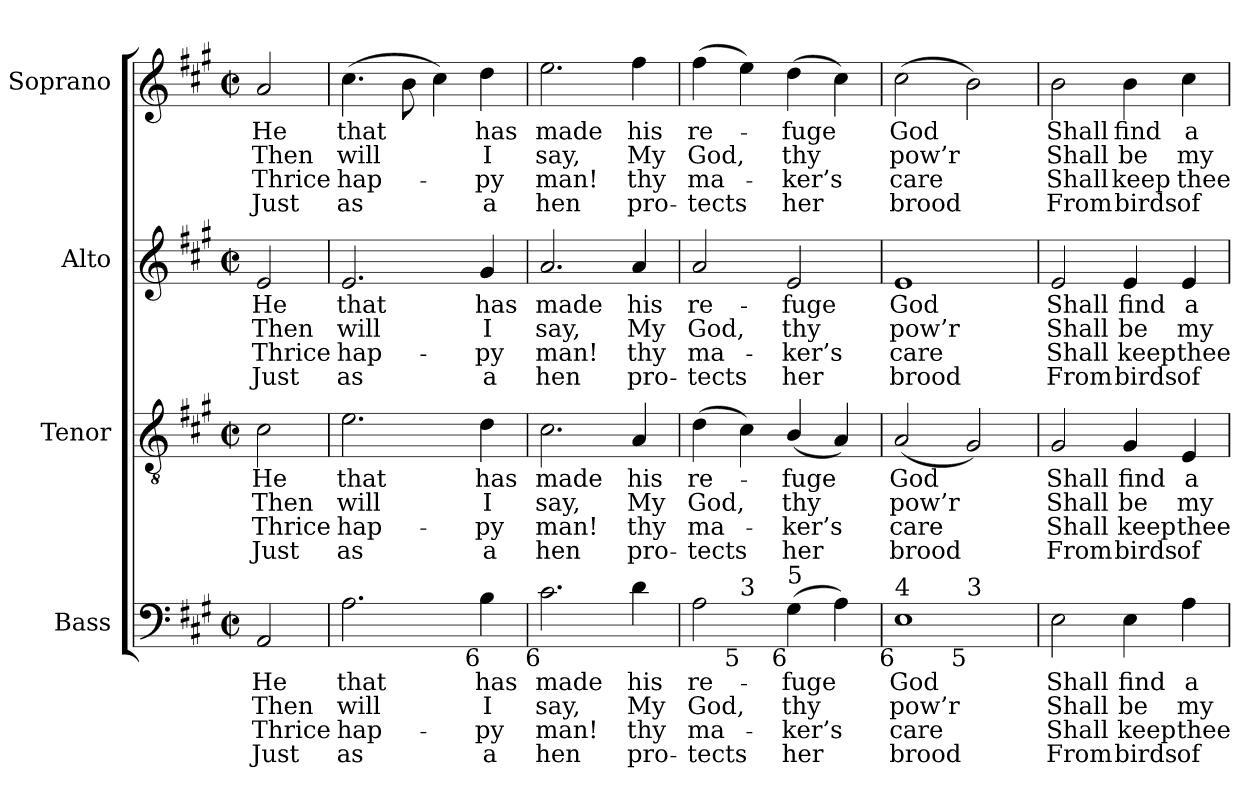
**kern	**text	**text	**text	**text	**kern	**text	**text	**text	**text	**kern	**text	**text	**text	**text	**kern	**text	**text	**text	**text
*part4	*part4	*part4	*part4	*part4	*part3	*part3	*part3	*part3	*part3	*part2	*part2	*part2	*part2	*part2	*part1	*part1	*part1	*part1	*part1
*staff4	*staff4	*staff4	*staff4	*staff4	*staff3	*staff3	*staff3	*staff3	*staff3	*staff2	*staff2	*staff2	*staff2	*staff2	*staff1	*staff1	*staff1	*staff1	*staff1
*I"Bass	*	*	*	*	*I"Tenor	*	*	*	*	*I"Alto	*	*	*	*	*I"Soprano	*	*	*	*
*I'B.	*	*	*	*	*I'T.	*	*	*	*	*I'A.	*	*	*	*	*I'S.	*	*	*	*
!!LO:PB:g=z
*clefF4	*	*	*	*	*clefGv2	*	*	*	*	*clefG2	*	*	*	*	*clefG2	*	*	*	*
*	*	*	*	*	*ITrd7c12	*	*	*	*	*	*	*	*	*	*	*	*	*	*
*k[f#c#g#]	*	*	*	*	*k[f#c#g#]	*	*	*	*	*k[f#c#g#]	*	*	*	*	*k[f#c#g#]	*	*	*	*
*A:	*	*	*	*	*A:	*	*	*	*	*A:	*	*	*	*	*A:	*	*	*	*
*M2/2	*	*	*	*	*M2/2	*	*	*	*	*M2/2	*	*	*	*	*M2/2	*	*	*	*
*met(c|)	*	*	*	*	*met(c|)	*	*	*	*	*met(c|)	*	*	*	*	*met(c|)	*	*	*	*
=	=	=	=	=	=	=	=	=	=	=	=	=	=	=	=	=	=	=	=
!	!LO:LY:b:color=#000000	!LO:LY:b:color=#000000	!LO:LY:b:color=#000000	!LO:LY:b:color=#000000	!	!	!	!	!	!	!	!	!	!	!	!	!	!	!
!	!	!	!	!	!	!LO:LY:b:color=#000000	!LO:LY:b:color=#000000	!LO:LY:b:color=#000000	!LO:LY:b:color=#000000	!	!	!	!	!	!	!	!	!	!
!	!	!	!	!	!	!	!	!	!	!	!LO:LY:b:color=#000000	!LO:LY:b:color=#000000	!LO:LY:b:color=#000000	!LO:LY:b:color=#000000	!	!	!	!	!
!	!	!	!	!	!	!	!	!	!	!	!	!	!	!	!	!LO:LY:b:color=#000000	!LO:LY:b:color=#000000	!LO:LY:b:color=#000000	!LO:LY:b:color=#000000
2AAi/	He	Then	Thrice	Just	2C#i\	He	Then	Thrice	Just	2ei/	He	Then	Thrice	Just	2ai/	He	Then	Thrice	Just
=1	=1	=1	=1	=1	=1	=1	=1	=1	=1	=1	=1	=1	=1	=1	=1	=1	=1	=1	=1
!	!LO:LY:b:color=#000000	!LO:LY:b:color=#000000	!LO:LY:b:color=#000000	!LO:LY:b:color=#000000	!	!	!	!	!	!	!	!	!	!	!	!	!	!	!
!	!	!	!	!	!	!LO:LY:b:color=#000000	!LO:LY:b:color=#000000	!LO:LY:b:color=#000000	!LO:LY:b:color=#000000	!	!	!	!	!	!	!	!	!	!
!	!	!	!	!	!	!	!	!	!	!	!LO:LY:b:color=#000000	!LO:LY:b:color=#000000	!LO:LY:b:color=#000000	!LO:LY:b:color=#000000	!	!	!	!	!
!	!	!	!	!	!	!	!	!	!	!	!	!	!	!	!	!LO:LY:b:color=#000000	!LO:LY:b:color=#000000	!LO:LY:b:color=#000000	!LO:LY:b:color=#000000
2.Ai\	that	will	hap-	-as	2.Ei\	that	will	hap-	-as	2.ei/	that	will	hap-	-as	(4.cc#i\	that	will	hap-	-as
.	.	.	.	.	.	.	.	.	.	.	.	.	.	.	8bi\	.	.	.	.
.	.	.	.	.	.	.	.	.	.	.	.	.	.	.	4cc#i\)	.	.	.	.
!	!LO:LY:b:color=#000000	!LO:LY:b:color=#000000	!LO:LY:b:color=#000000	!LO:LY:b:color=#000000	!	!	!	!	!	!	!	!	!	!	!	!	!	!	!
!	!	!	!	!	!	!LO:LY:b:color=#000000	!LO:LY:b:color=#000000	!LO:LY:b:color=#000000	!LO:LY:b:color=#000000	!	!	!	!	!	!	!	!	!	!
!	!	!	!	!	!	!	!	!	!	!	!LO:LY:b:color=#000000	!LO:LY:b:color=#000000	!LO:LY:b:color=#000000	!LO:LY:b:color=#000000	!	!	!	!	!
!LO:TX:b:rj:t=6	!	!	!	!	!	!	!	!	!	!	!	!	!	!	!	!	!	!	!
!	!	!	!	!	!	!	!	!	!	!	!	!	!	!	!	!LO:LY:b:color=#000000	!LO:LY:b:color=#000000	!LO:LY:b:color=#000000	!LO:LY:b:color=#000000
4Bi\	has	I	py	a	4Di\	has	I	py	a	4g#i/	has	I	py	a	4ddi\	has	I	py	a
=2	=2	=2	=2	=2	=2	=2	=2	=2	=2	=2	=2	=2	=2	=2	=2	=2	=2	=2	=2
!	!LO:LY:b:color=#000000	!LO:LY:b:color=#000000	!LO:LY:b:color=#000000	!LO:LY:b:color=#000000	!	!	!	!	!	!	!	!	!	!	!	!	!	!	!
!	!	!	!	!	!	!LO:LY:b:color=#000000	!LO:LY:b:color=#000000	!LO:LY:b:color=#000000	!LO:LY:b:color=#000000	!	!	!	!	!	!	!	!	!	!
!	!	!	!	!	!	!	!	!	!	!	!LO:LY:b:color=#000000	!LO:LY:b:color=#000000	!LO:LY:b:color=#000000	!LO:LY:b:color=#000000	!	!	!	!	!
!LO:TX:b:rj:t=6	!	!	!	!	!	!	!	!	!	!	!	!	!	!	!	!	!	!	!
!	!	!	!	!	!	!	!	!	!	!	!	!	!	!	!	!LO:LY:b:color=#000000	!LO:LY:b:color=#000000	!LO:LY:b:color=#000000	!LO:LY:b:color=#000000
2.c#i\	made	say,	man!	hen	2.C#i\	made	say,	man!	hen	2.ai/	made	say,	man!	hen	2.eei\	made	say,	man!	hen
!	!LO:LY:b:color=#000000	!LO:LY:b:color=#000000	!LO:LY:b:color=#000000	!LO:LY:b:color=#000000	!	!	!	!	!	!	!	!	!	!	!	!	!	!	!
!	!	!	!	!	!	!LO:LY:b:color=#000000	!LO:LY:b:color=#000000	!LO:LY:b:color=#000000	!LO:LY:b:color=#000000	!	!	!	!	!	!	!	!	!	!
!	!	!	!	!	!	!	!	!	!	!	!LO:LY:b:color=#000000	!LO:LY:b:color=#000000	!LO:LY:b:color=#000000	!LO:LY:b:color=#000000	!	!	!	!	!
!	!	!	!	!	!	!	!	!	!	!	!	!	!	!	!	!LO:LY:b:color=#000000	!LO:LY:b:color=#000000	!LO:LY:b:color=#000000	!LO:LY:b:color=#000000
4di\	his	My	thy	pro-	4AAi/	his	My	thy	pro-	4ai/	his	My	thy	pro-	4ff#i\	his	My	thy	pro-
=3	=3	=3	=3	=3	=3	=3	=3	=3	=3	=3	=3	=3	=3	=3	=3	=3	=3	=3	=3
!	!LO:LY:b:color=#000000	!LO:LY:b:color=#000000	!LO:LY:b:color=#000000	!LO:LY:b:color=#000000	!	!	!	!	!	!	!	!	!	!	!	!	!	!	!
!	!	!	!	!	!	!LO:LY:b:color=#000000	!LO:LY:b:color=#000000	!LO:LY:b:color=#000000	!LO:LY:b:color=#000000	!	!	!	!	!	!	!	!	!	!
!	!	!	!	!	!	!	!	!	!	!	!LO:LY:b:color=#000000	!LO:LY:b:color=#000000	!LO:LY:b:color=#000000	!LO:LY:b:color=#000000	!	!	!	!	!
!LO:TX:b:rj:t=6	!	!	!	!	!	!	!	!	!	!	!	!	!	!	!	!	!	!	!
!LO:TX:t=4	!	!	!	!	!	!	!	!	!	!	!	!	!	!	!	!	!	!	!
!	!	!	!	!	!	!	!	!	!	!	!	!	!	!	!	!LO:LY:b:color=#000000	!LO:LY:b:color=#000000	!LO:LY:b:color=#000000	!LO:LY:b:color=#000000
*^	*	*	*	*	*	*	*	*	*	*	*	*	*	*	*	*	*	*	*
2Ai\	4ryy	re-	God,	-ma-	-tects	(4Di\	re-	God,	-ma-	-tects	2ai/	re-	God,	-ma-	-tects	(4ff#i\	re-	God,	-ma-	-tects
!	!LO:TX:b:rj:t=5	!	!	!	!	!	!	!	!	!	!	!	!	!	!	!	!	!	!	!
!	!LO:TX:t=3	!	!	!	!	!	!	!	!	!	!	!	!	!	!	!	!	!	!	!
.	2.ryy	.	.	.	.	4C#i\)	.	.	.	.	.	.	.	.	.	4eei\)	.	.	.	.
!	!	!LO:LY:b:color=#000000	!LO:LY:b:color=#000000	!LO:LY:b:color=#000000	!LO:LY:b:color=#000000	!	!	!	!	!	!	!	!	!	!	!	!	!	!	!
!	!	!	!	!	!	!	!LO:LY:b:color=#000000	!LO:LY:b:color=#000000	!LO:LY:b:color=#000000	!LO:LY:b:color=#000000	!	!	!	!	!	!	!	!	!	!
!	!	!	!	!	!	!	!	!	!	!	!	!LO:LY:b:color=#000000	!LO:LY:b:color=#000000	!LO:LY:b:color=#000000	!LO:LY:b:color=#000000	!	!	!	!	!
!LO:TX:b:rj:t=6	!	!	!	!	!	!	!	!	!	!	!	!	!	!	!	!	!	!	!	!
!LO:TX:t=5	!	!	!	!	!	!	!	!	!	!	!	!	!	!	!	!	!	!	!	!
!	!	!	!	!	!	!	!	!	!	!	!	!	!	!	!	!	!LO:LY:b:color=#000000	!LO:LY:b:color=#000000	!LO:LY:b:color=#000000	!LO:LY:b:color=#000000
(4G#i\	.	-fuge	thy	ker’s	her	(4BBi/	-fuge	thy	ker’s	her	2ei/	-fuge	thy	ker’s	her	(4ddi\	-fuge	thy	ker’s	her
4Ai\)	.	.	.	.	.	4AAi/)	.	.	.	.	.	.	.	.	.	4cc#i\)	.	.	.	.
=4	=4	=4	=4	=4	=4	=4	=4	=4	=4	=4	=4	=4	=4	=4	=4	=4	=4	=4	=4	=4
!	!	!LO:LY:b:color=#000000	!LO:LY:b:color=#000000	!LO:LY:b:color=#000000	!LO:LY:b:color=#000000	!	!	!	!	!	!	!	!	!	!	!	!	!	!	!
!	!	!	!	!	!	!	!LO:LY:b:color=#000000	!LO:LY:b:color=#000000	!LO:LY:b:color=#000000	!LO:LY:b:color=#000000	!	!	!	!	!	!	!	!	!	!
!	!	!	!	!	!	!	!	!	!	!	!	!LO:LY:b:color=#000000	!LO:LY:b:color=#000000	!LO:LY:b:color=#000000	!LO:LY:b:color=#000000	!	!	!	!	!
!LO:TX:b:rj:t=6	!	!	!	!	!	!	!	!	!	!	!	!	!	!	!	!	!	!	!	!
!LO:TX:t=4	!	!	!	!	!	!	!	!	!	!	!	!	!	!	!	!	!	!	!	!
!	!	!	!	!	!	!	!	!	!	!	!	!	!	!	!	!	!LO:LY:b:color=#000000	!LO:LY:b:color=#000000	!LO:LY:b:color=#000000	!LO:LY:b:color=#000000
1Ei	2ryy	God	pow’r	care	brood	(2AAi/	God	pow’r	care	brood	1ei	God	pow’r	care	brood	(2cc#i\	God	pow’r	care	brood
!	!LO:TX:b:rj:t=5	!	!	!	!	!	!	!	!	!	!	!	!	!	!	!	!	!	!	!
!	!LO:TX:t=3	!	!	!	!	!	!	!	!	!	!	!	!	!	!	!	!	!	!	!
.	2ryy	.	.	.	.	2GG#i/)	.	.	.	.	.	.	.	.	.	2bi\)	.	.	.	.
*v	*v	*	*	*	*	*	*	*	*	*	*	*	*	*	*	*	*	*	*	*
=5	=5	=5	=5	=5	=5	=5	=5	=5	=5	=5	=5	=5	=5	=5	=5	=5	=5	=5	=5
*^	*	*	*	*	*	*	*	*	*	*	*	*	*	*	*	*	*	*	*
!	!	!LO:LY:b:color=#000000	!LO:LY:b:color=#000000	!LO:LY:b:color=#000000	!LO:LY:b:color=#000000	!	!	!	!	!	!	!	!	!	!	!	!	!	!	!
*v	*v	*	*	*	*	*	*	*	*	*	*	*	*	*	*	*	*	*	*	*
*^	*	*	*	*	*	*	*	*	*	*	*	*	*	*	*	*	*	*	*
!	!	!	!	!	!	!	!LO:LY:b:color=#000000	!LO:LY:b:color=#000000	!LO:LY:b:color=#000000	!LO:LY:b:color=#000000	!	!	!	!	!	!	!	!	!	!
*v	*v	*	*	*	*	*	*	*	*	*	*	*	*	*	*	*	*	*	*	*
*^	*	*	*	*	*	*	*	*	*	*	*	*	*	*	*	*	*	*	*
!	!	!	!	!	!	!	!	!	!	!	!	!LO:LY:b:color=#000000	!LO:LY:b:color=#000000	!LO:LY:b:color=#000000	!LO:LY:b:color=#000000	!	!	!	!	!
*v	*v	*	*	*	*	*	*	*	*	*	*	*	*	*	*	*	*	*	*	*
*^	*	*	*	*	*	*	*	*	*	*	*	*	*	*	*	*	*	*	*
!	!	!	!	!	!	!	!	!	!	!	!	!	!	!	!	!	!LO:LY:b:color=#000000	!LO:LY:b:color=#000000	!LO:LY:b:color=#000000	!LO:LY:b:color=#000000
*v	*v	*	*	*	*	*	*	*	*	*	*	*	*	*	*	*	*	*	*	*
2Ei\	Shall	Shall	Shall	From	2GG#i/	Shall	Shall	Shall	From	2ei/	Shall	Shall	Shall	From	2bi\	Shall	Shall	Shall	From
!	!LO:LY:b:color=#000000	!LO:LY:b:color=#000000	!LO:LY:b:color=#000000	!LO:LY:b:color=#000000	!	!	!	!	!	!	!	!	!	!	!	!	!	!	!
!	!	!	!	!	!	!LO:LY:b:color=#000000	!LO:LY:b:color=#000000	!LO:LY:b:color=#000000	!LO:LY:b:color=#000000	!	!	!	!	!	!	!	!	!	!
!	!	!	!	!	!	!	!	!	!	!	!LO:LY:b:color=#000000	!LO:LY:b:color=#000000	!LO:LY:b:color=#000000	!LO:LY:b:color=#000000	!	!	!	!	!
!	!	!	!	!	!	!	!	!	!	!	!	!	!	!	!	!LO:LY:b:color=#000000	!LO:LY:b:color=#000000	!LO:LY:b:color=#000000	!LO:LY:b:color=#000000
4Ei\	find	be	keep	birds	4GG#i/	find	be	keep	birds	4ei/	find	be	keep	birds	4bi\	find	be	keep	birds
!	!LO:LY:b:color=#000000	!LO:LY:b:color=#000000	!LO:LY:b:color=#000000	!LO:LY:b:color=#000000	!	!	!	!	!	!	!	!	!	!	!	!	!	!	!
!	!	!	!	!	!	!LO:LY:b:color=#000000	!LO:LY:b:color=#000000	!LO:LY:b:color=#000000	!LO:LY:b:color=#000000	!	!	!	!	!	!	!	!	!	!
!	!	!	!	!	!	!	!	!	!	!	!LO:LY:b:color=#000000	!LO:LY:b:color=#000000	!LO:LY:b:color=#000000	!LO:LY:b:color=#000000	!	!	!	!	!
!	!	!	!	!	!	!	!	!	!	!	!	!	!	!	!	!LO:LY:b:color=#000000	!LO:LY:b:color=#000000	!LO:LY:b:color=#000000	!LO:LY:b:color=#000000
4Ai\	a	my	thee	of	4EEi/	a	my	thee	of	4ei/	a	my	thee	of	4cc#i\	a	my	thee	of
=	=	=	=	=	=	=	=	=	=	=	=	=	=	=	=	=	=	=	=
*-	*-	*-	*-	*-	*-	*-	*-	*-	*-	*-	*-	*-	*-	*-	*-	*-	*-	*-	*-
